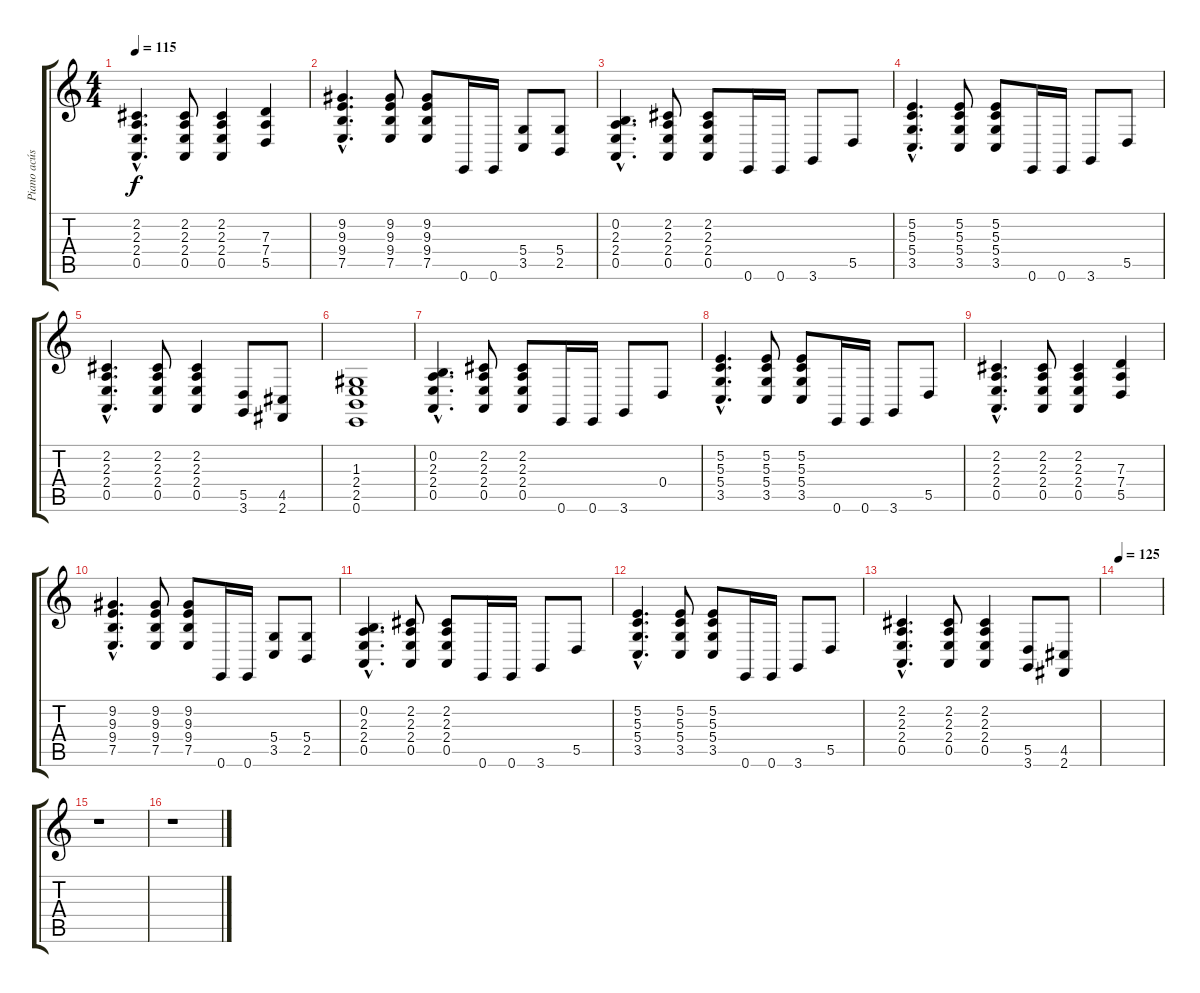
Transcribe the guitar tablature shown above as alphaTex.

\track ("Piano acústico" "Piano acús") {instrument acousticgrandpiano}
\staff {score tabs}
\tuning (E4 B3 G3 D3 A2 E2) {hide}
\ts (4 4)
\tempo 115
\clef g2
\ks c
(2.2{hac} 2.3{hac} 2.4{hac} 0.5{hac}).4{d dy f} (2.2 2.3 2.4 0.5).8 (2.2 2.3 2.4 0.5).4 (7.3 7.4 5.5).4 |
(9.2{hac} 9.3{hac} 9.4{hac} 7.5{hac}).4{d} (9.2 9.3 9.4 7.5).8 (9.2 9.3 9.4 7.5).8 0.6.16 0.6.16 (5.4 3.5).8 (5.4 2.5).8 |
(0.2{hac} 2.3{hac} 2.4{hac} 0.5{hac}).4{d} (2.2 2.3 2.4 0.5).8 (2.2 2.3 2.4 0.5).8 0.6.16 0.6.16 3.6.8 5.5.8 |
(5.2{hac} 5.3{hac} 5.4{hac} 3.5{hac}).4{d} (5.2 5.3 5.4 3.5).8 (5.2 5.3 5.4 3.5).8 0.6.16 0.6.16 3.6.8 5.5.8 |
(2.2{hac} 2.3{hac} 2.4{hac} 0.5{hac}).4{d} (2.2 2.3 2.4 0.5).8 (2.2 2.3 2.4 0.5).4 (5.5 3.6).8 (4.5 2.6).8 |
(1.3 2.4 2.5 0.6).1 |
(0.2{hac} 2.3{hac} 2.4{hac} 0.5{hac}).4{d} (2.2 2.3 2.4 0.5).8 (2.2 2.3 2.4 0.5).8 0.6.16 0.6.16 3.6.8 0.4.8 |
(5.2{hac} 5.3{hac} 5.4{hac} 3.5{hac}).4{d} (5.2 5.3 5.4 3.5).8 (5.2 5.3 5.4 3.5).8 0.6.16 0.6.16 3.6.8 5.5.8 |
(2.2{hac} 2.3{hac} 2.4{hac} 0.5{hac}).4{d} (2.2 2.3 2.4 0.5).8 (2.2 2.3 2.4 0.5).4 (7.3 7.4 5.5).4 |
(9.2{hac} 9.3{hac} 9.4{hac} 7.5{hac}).4{d} (9.2 9.3 9.4 7.5).8 (9.2 9.3 9.4 7.5).8 0.6.16 0.6.16 (5.4 3.5).8 (5.4 2.5).8 |
(0.2{hac} 2.3{hac} 2.4{hac} 0.5{hac}).4{d} (2.2 2.3 2.4 0.5).8 (2.2 2.3 2.4 0.5).8 0.6.16 0.6.16 3.6.8 5.5.8 |
(5.2{hac} 5.3{hac} 5.4{hac} 3.5{hac}).4{d} (5.2 5.3 5.4 3.5).8 (5.2 5.3 5.4 3.5).8 0.6.16 0.6.16 3.6.8 5.5.8 |
(2.2{hac} 2.3{hac} 2.4{hac} 0.5{hac}).4{d} (2.2 2.3 2.4 0.5).8 (2.2 2.3 2.4 0.5).4 (5.5 3.6).8 (4.5 2.6).8 |
\tempo 125
|
r.1 |
r.1
